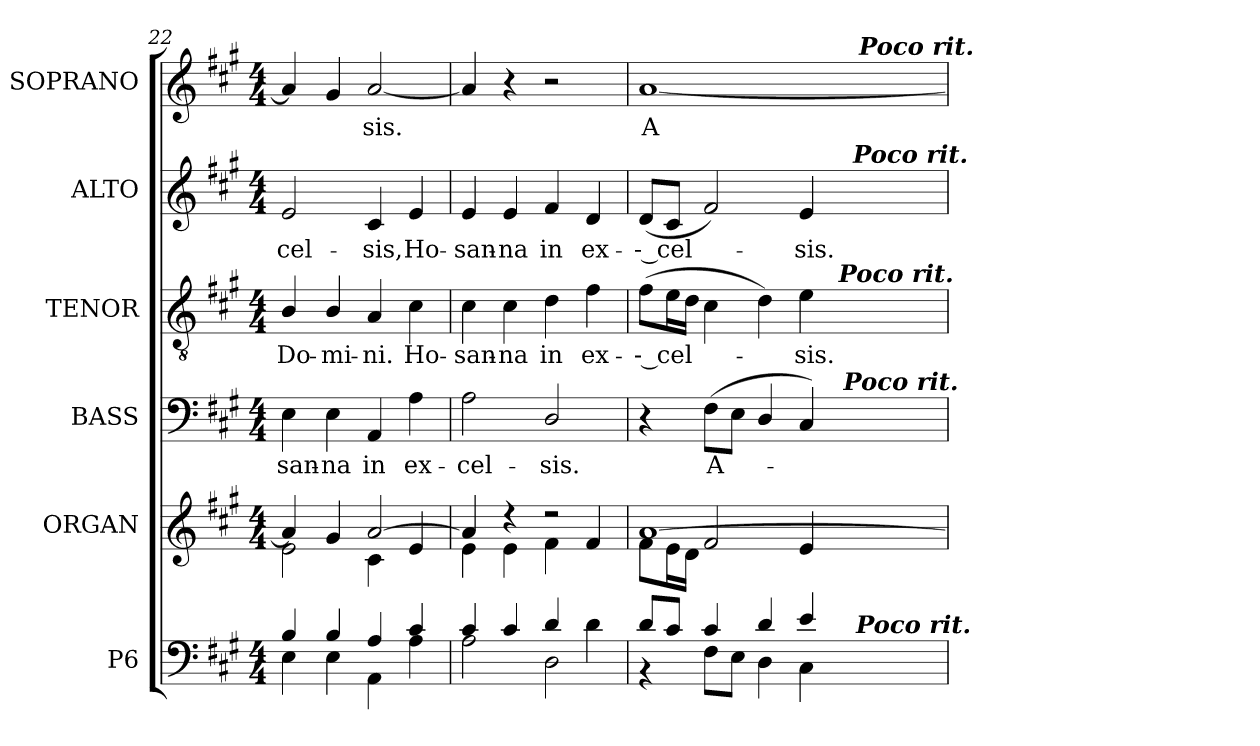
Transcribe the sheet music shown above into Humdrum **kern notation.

**kern	**kern	**kern	**text	**kern	**text	**kern	**text	**kern	**text
*part6	*part5	*part4	*part4	*part3	*part3	*part2	*part2	*part1	*part1
*staff6	*staff5	*staff4	*staff4	*staff3	*staff3	*staff2	*staff2	*staff1	*staff1
*I"P6	*I"ORGAN	*I"BASS	*	*I"TENOR	*	*I"ALTO	*	*I"SOPRANO	*
*	*I'A.	*I'B.	*	*I'T.	*	*I'A.	*	*I'S.	*
*clefF4	*clefG2	*clefF4	*	*clefGv2	*	*clefG2	*	*clefG2	*
*	*	*	*	*ITrd7c12	*	*	*	*	*
*k[f#c#g#]	*k[f#c#g#]	*k[f#c#g#]	*	*k[f#c#g#]	*	*k[f#c#g#]	*	*k[f#c#g#]	*
*A:	*A:	*A:	*	*A:	*	*A:	*	*A:	*
*M4/4	*M4/4	*M4/4	*	*M4/4	*	*M4/4	*	*M4/4	*
=22	=22	=22	=22	=22	=22	=22	=22	=22	=22
*^	*^	*	*	*	*	*	*	*	*
!	!	!	!	!	!LO:LY:b:color=#000000	!	!	!	!	!	!
!	!	!	!	!	!	!	!LO:LY:b:color=#000000	!	!	!	!
!	!	!	!	!	!	!	!	!	!LO:LY:b:color=#000000	!	!
4Bi/	4Ei\	4ai/]	2ei\	4Ei\	-san-	4BBi/	Do-	2ei/	-cel-	4ai/]	.
!	!	!	!	!	!LO:LY:b:color=#000000	!	!	!	!	!	!
!	!	!	!	!	!	!	!LO:LY:b:color=#000000	!	!	!	!
4Bi/	4Ei\	4g#i/	.	4Ei\	-na	4BBi/	-mi-	.	.	4g#i/	.
!	!	!	!	!	!LO:LY:b:color=#000000	!	!	!	!	!	!
!	!	!	!	!	!	!	!LO:LY:b:color=#000000	!	!	!	!
!	!	!	!	!	!	!	!	!	!LO:LY:b:color=#000000	!	!
!	!	!	!	!	!	!	!	!	!	!	!LO:LY:b:color=#000000
4Ai/	4AAi\	[2ai/	4c#i\	4AAi/	in	4AAi/	-ni.	4c#i/	-sis,	[2ai/	-sis.
!	!	!	!	!	!LO:LY:b:color=#000000	!	!	!	!	!	!
!	!	!	!	!	!	!	!LO:LY:b:color=#000000	!	!	!	!
!	!	!	!	!	!	!	!	!	!LO:LY:b:color=#000000	!	!
4c#i/	4Ai\	.	4ei/	4Ai\	ex-	4C#i\	Ho-	4ei/	Ho-	.	.
=23	=23	=23	=23	=23	=23	=23	=23	=23	=23	=23	=23
!	!	!	!	!	!LO:LY:b:color=#000000	!	!	!	!	!	!
!	!	!	!	!	!	!	!LO:LY:b:color=#000000	!	!	!	!
!	!	!	!	!	!	!	!	!	!LO:LY:b:color=#000000	!	!
*	*	*	*	*	*	*	*	*	*	*^	*
4c#i/	2Ai\	4ai/]	4ei\	2Ai\	-cel-	4C#i\	-san-	4ei/	-san-	4ai/]	2.ryy	.
!	!	!	!	!	!	!	!LO:LY:b:color=#000000	!	!	!	!	!
!	!	!	!	!	!	!	!	!	!LO:LY:b:color=#000000	!	!	!
4c#i/	.	4r	4ei\	.	.	4C#i\	-na	4ei/	-na	4r	.	.
!	!	!	!	!	!LO:LY:b:color=#000000	!	!	!	!	!	!	!
!	!	!	!	!	!	!	!LO:LY:b:color=#000000	!	!	!	!	!
!	!	!	!	!	!	!	!	!	!LO:LY:b:color=#000000	!	!	!
4di/	2Di\	2r	4f#i\	2Di/	-sis.	4Di\	in	4f#i/	in	2r	.	.
!	!	!	!	!	!	!	!LO:LY:b:color=#000000	!	!	!	!	!
*	*	*	*	*	*	*	*	*	*	*MM150	*	*
!	!	!	!	!	!	!	!	!	!LO:LY:b:color=#000000	!	!	!
4di\	.	.	4f#i/	.	.	4F#i\	ex-	4di/	ex-	.	4ryy	.
*	*	*	*	*	*	*	*	*	*	*v	*v	*
!!LO:PB:g=z
=24	=24	=24	=24	=24	=24	=24	=24	=24	=24	=24	=24
*	*	*	*	*	*	*	*	*	*	*^	*
!	!	!	!	!	!	!	!LO:LY:b:color=#000000	!	!	!	!	!
*	*	*	*	*	*	*	*	*	*	*v	*v	*
*	*	*	*	*	*	*	*	*	*	*^	*
!	!	!	!	!	!	!	!	!	!LO:LY:b:color=#000000	!	!	!
*	*	*	*	*	*	*	*	*	*	*v	*v	*
*	*	*	*	*	*	*	*	*	*	*^	*
!	!	!	!	!	!	!	!	!	!	!	!	!LO:LY:b:color=#000000
*	*^	*	*	*^	*	*^	*	*^	*	*	*^	*
8di/L	4r	2ryy	[1ai	8f#i\L	4r	2ryy	.	(8F#i\L	2ryy	-- cel-	(8di/L	2ryy	-- cel-	[1ai	2ryy	4ryy	A-
8c#i/J	.	.	.	16ei\L	.	.	.	16Ei\L	.	.	8c#i/J	.	.	.	.	.	.
.	.	.	.	16di\JJ	.	.	.	16Di\JJ	.	.	.	.	.	.	.	.	.
*	*	*	*	*	*	*	*	*	*	*	*	*	*	*MM140	*	*	*
!	!	!	!	!	!	!	!LO:LY:b:color=#000000	!	!	!	!	!	!	!	!	!	!
4c#i/	8F#i\L	.	.	2f#i/	(8F#i\L	.	A-	4C#i\	.	.	2f#i/)	.	.	.	.	2.ryy	.
.	8Ei\J	.	.	.	8Ei\J	.	.	.	.	.	.	.	.	.	.	.	.
4di/	4Di\	4ryy	.	.	4Di/	4ryy	.	4Di\)	4ryy	.	.	4ryy	.	.	4ryy	.	.
!	!	!	!	!	!	!	!	!	!	!LO:LY:b:color=#000000	!	!	!	!	!	!	!
!	!	!	!	!	!	!	!	!	!	!	!	!	!LO:LY:b:color=#000000	!	!	!	!
4ei/	4C#i\	8ryy	.	4ei/	4C#i/)	8ryy	.	4Ei\	8ryy	-sis.	4ei/	8ryy	-sis.	.	8ryy	.	.
.	.	32ryy	.	.	.	64...ryy	.	.	64ryy	.	.	32.ryy	.	.	32..ryy	.	.
.	.	.	.	.	.	.	.	.	256.ryy	.	.	.	.	.	.	.	.
!	!	!	!	!	!	!	!	!	!LO:TX:a:Bi:t=Poco rit.	!	!	!	!	!	!	!	!
.	.	.	.	.	.	.	.	.	16ryy	.	.	.	.	.	.	.	.
!	!	!	!	!	!	!LO:TX:a:Bi:t=Poco rit.	!	!	!	!	!	!	!	!	!	!	!
.	.	.	.	.	.	16ryy	.	.	.	.	.	.	.	.	.	.	.
.	.	64ryy	.	.	.	.	.	.	.	.	.	.	.	.	.	.	.
!	!	!	!	!	!	!	!	!	!	!	!	!LO:TX:a:Bi:t=Poco rit.	!	!	!	!	!
.	.	256ryy	.	.	.	.	.	.	.	.	.	16ryy	.	.	.	.	.
!	!	!LO:TX:a:Bi:t=Poco rit.	!	!	!	!	!	!	!	!	!	!	!	!	!	!	!
.	.	16ryy	.	.	.	.	.	.	.	.	.	.	.	.	.	.	.
!	!	!	!	!	!	!	!	!	!	!	!	!	!	!	!LO:TX:a:Bi:t=Poco rit.	!	!
.	.	.	.	.	.	.	.	.	.	.	.	.	.	.	16ryy	.	.
.	.	.	.	.	.	.	.	.	32ryy	.	.	.	.	.	.	.	.
.	.	.	.	.	.	32ryy	.	.	.	.	.	.	.	.	.	.	.
.	.	.	.	.	.	.	.	.	.	.	.	64ryy	.	.	.	.	.
.	.	128.ryy	.	.	.	.	.	.	.	.	.	.	.	.	.	.	.
.	.	.	.	.	.	.	.	.	128ryy	.	.	.	.	.	.	.	.
.	.	.	.	.	.	.	.	.	.	.	.	.	.	.	128ryy	.	.
.	.	.	.	.	.	512ryy	.	.	512ryy	.	.	.	.	.	.	.	.
*v	*v	*v	*	*	*v	*v	*	*v	*v	*	*v	*v	*	*v	*v	*v	*
*	*v	*v	*	*	*	*	*	*	*	*
=	=	=	=	=	=	=	=	=	=
*-	*-	*-	*-	*-	*-	*-	*-	*-	*-
